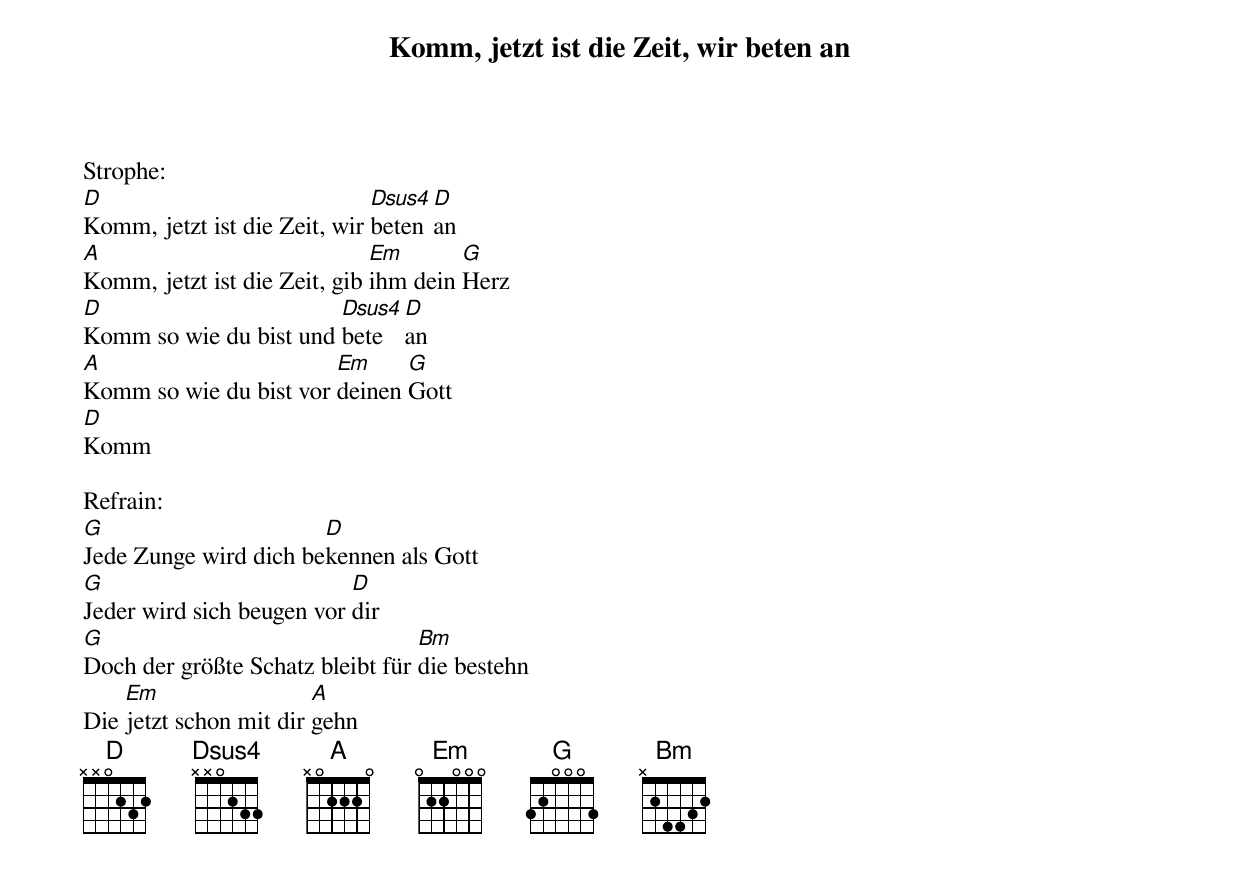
{title:Komm, jetzt ist die Zeit, wir beten an}
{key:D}

Strophe:
[D]Komm, jetzt ist die Zeit, wir [Dsus4]beten [D]an
[A]Komm, jetzt ist die Zeit, gib [Em]ihm dein [G]Herz
[D]Komm so wie du bist und [Dsus4]bete [D]an
[A]Komm so wie du bist vor [Em]deinen [G]Gott
[D]Komm

Refrain:
[G]Jede Zunge wird dich be[D]kennen als Gott
[G]Jeder wird sich beugen vor [D]dir
[G]Doch der größte Schatz bleibt für [Bm]die bestehn
Die [Em]jetzt schon mit dir [A]gehn
